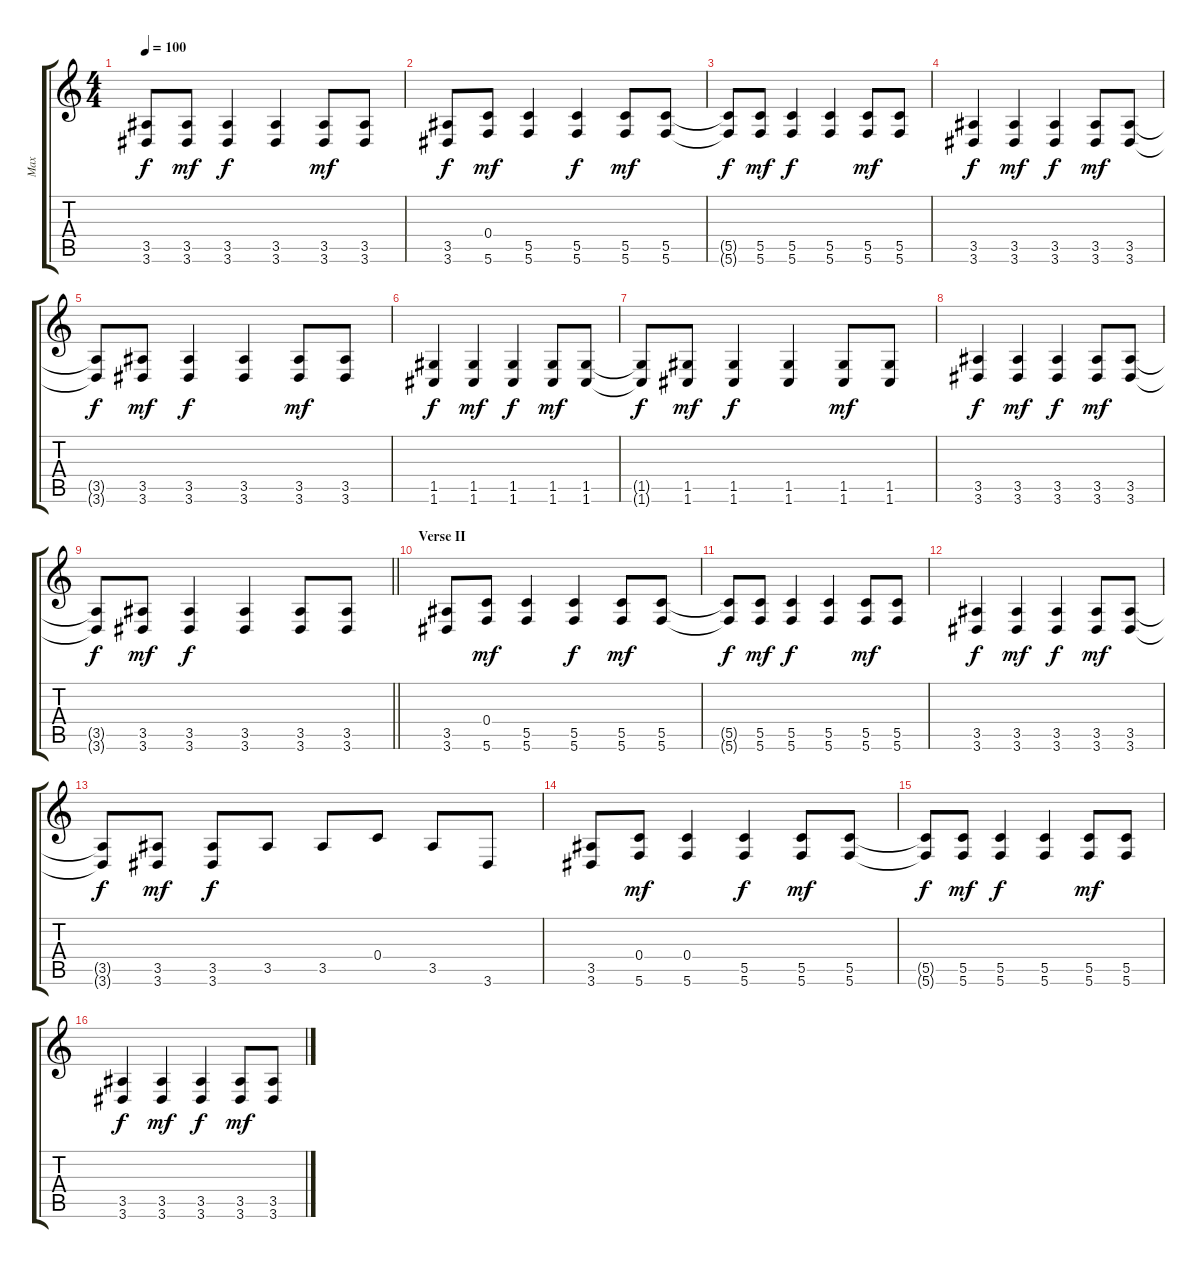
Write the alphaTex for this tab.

\track ("Max" "Max") {instrument distortionguitar}
\staff {score tabs}
\tuning (D4 A3 F3 C3 G2 C2) {hide}
\ts (4 4)
\tempo 100
\clef g2
\ks c
(3.5{t} 3.6{t}).8{dy f} (3.5 3.6).8{dy mf} (3.5 3.6).4{dy f} (3.5 3.6).4 (3.5 3.6).8{dy mf} (3.5 3.6).8 |
(3.5 3.6).8{dy f} (0.4 5.6).8{dy mf} (5.5 5.6).4 (5.5 5.6).4{dy f} (5.5 5.6).8{dy mf} (5.5 5.6).8 |
(5.5{t} 5.6{t}).8{dy f} (5.5 5.6).8{dy mf} (5.5 5.6).4{dy f} (5.5 5.6).4 (5.5 5.6).8{dy mf} (5.5 5.6).8 |
(3.5 3.6).4{dy f} (3.5 3.6).4{dy mf} (3.5 3.6).4{dy f} (3.5 3.6).8{dy mf} (3.5 3.6).8 |
(3.5{t} 3.6{t}).8{dy f} (3.5 3.6).8{dy mf} (3.5 3.6).4{dy f} (3.5 3.6).4 (3.5 3.6).8{dy mf} (3.5 3.6).8 |
(1.5 1.6).4{dy f} (1.5 1.6).4{dy mf} (1.5 1.6).4{dy f} (1.5 1.6).8{dy mf} (1.5 1.6).8 |
(1.5{t} 1.6{t}).8{dy f} (1.5 1.6).8{dy mf} (1.5 1.6).4{dy f} (1.5 1.6).4 (1.5 1.6).8{dy mf} (1.5 1.6).8 |
(3.5 3.6).4{dy f} (3.5 3.6).4{dy mf} (3.5 3.6).4{dy f} (3.5 3.6).8{dy mf} (3.5 3.6).8 |
\barLineRight lightlight
(3.5{t} 3.6{t}).8{dy f} (3.5 3.6).8{dy mf} (3.5 3.6).4{dy f} (3.5 3.6).4 (3.5 3.6).8 (3.5 3.6).8 |
\section ("" "Verse II")
(3.5 3.6).8 (0.4 5.6).8{dy mf} (5.5 5.6).4 (5.5 5.6).4{dy f} (5.5 5.6).8{dy mf} (5.5 5.6).8 |
(5.5{t} 5.6{t}).8{dy f} (5.5 5.6).8{dy mf} (5.5 5.6).4{dy f} (5.5 5.6).4 (5.5 5.6).8{dy mf} (5.5 5.6).8 |
(3.5 3.6).4{dy f} (3.5 3.6).4{dy mf} (3.5 3.6).4{dy f} (3.5 3.6).8{dy mf} (3.5 3.6).8 |
(3.5{t} 3.6{t}).8{dy f} (3.5 3.6).8{dy mf} (3.5 3.6).8{dy f} 3.5.8 3.5.8 0.4.8 3.5.8 3.6.8 |
(3.5 3.6).8 (0.4 5.6).8{dy mf} (0.4 5.6).4 (5.5 5.6).4{dy f} (5.5 5.6).8{dy mf} (5.5 5.6).8 |
(5.5{t} 5.6{t}).8{dy f} (5.5 5.6).8{dy mf} (5.5 5.6).4{dy f} (5.5 5.6).4 (5.5 5.6).8{dy mf} (5.5 5.6).8 |
(3.5 3.6).4{dy f} (3.5 3.6).4{dy mf} (3.5 3.6).4{dy f} (3.5 3.6).8{dy mf} (3.5 3.6).8
